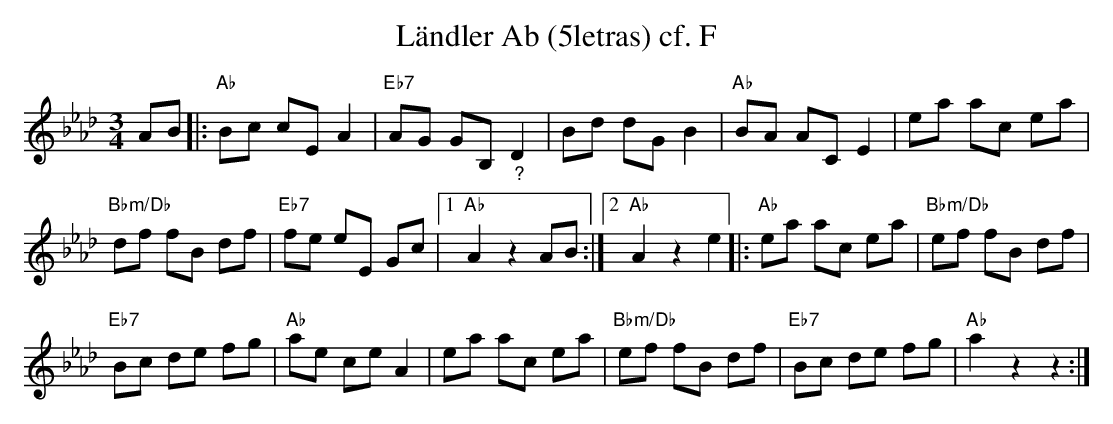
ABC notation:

X:1
T:L\"andler Ab (5letras) cf. F
M:3/4
L:1/8
K:Abmaj%%MIDI gchordon
AB |: "Ab"Bc cEA2 | "Eb7"AG GB,"_?"D2 | Bd dGB2 | "Ab"BA ACE2 | ea ac ea |
"Bbm/Db"df fB df | "Eb7"fe eE Gc |1 "Ab"A2z2AB :|2 "Ab"A2z2e2 |: "Ab"ea ac ea | "Bbm/Db"ef fB df |
"Eb7"Bc de fg | "Ab"ae ceA2 | ea ac ea | "Bbm/Db"ef fB df | "Eb7"Bc de fg | "Ab"a2z2z2 :|
